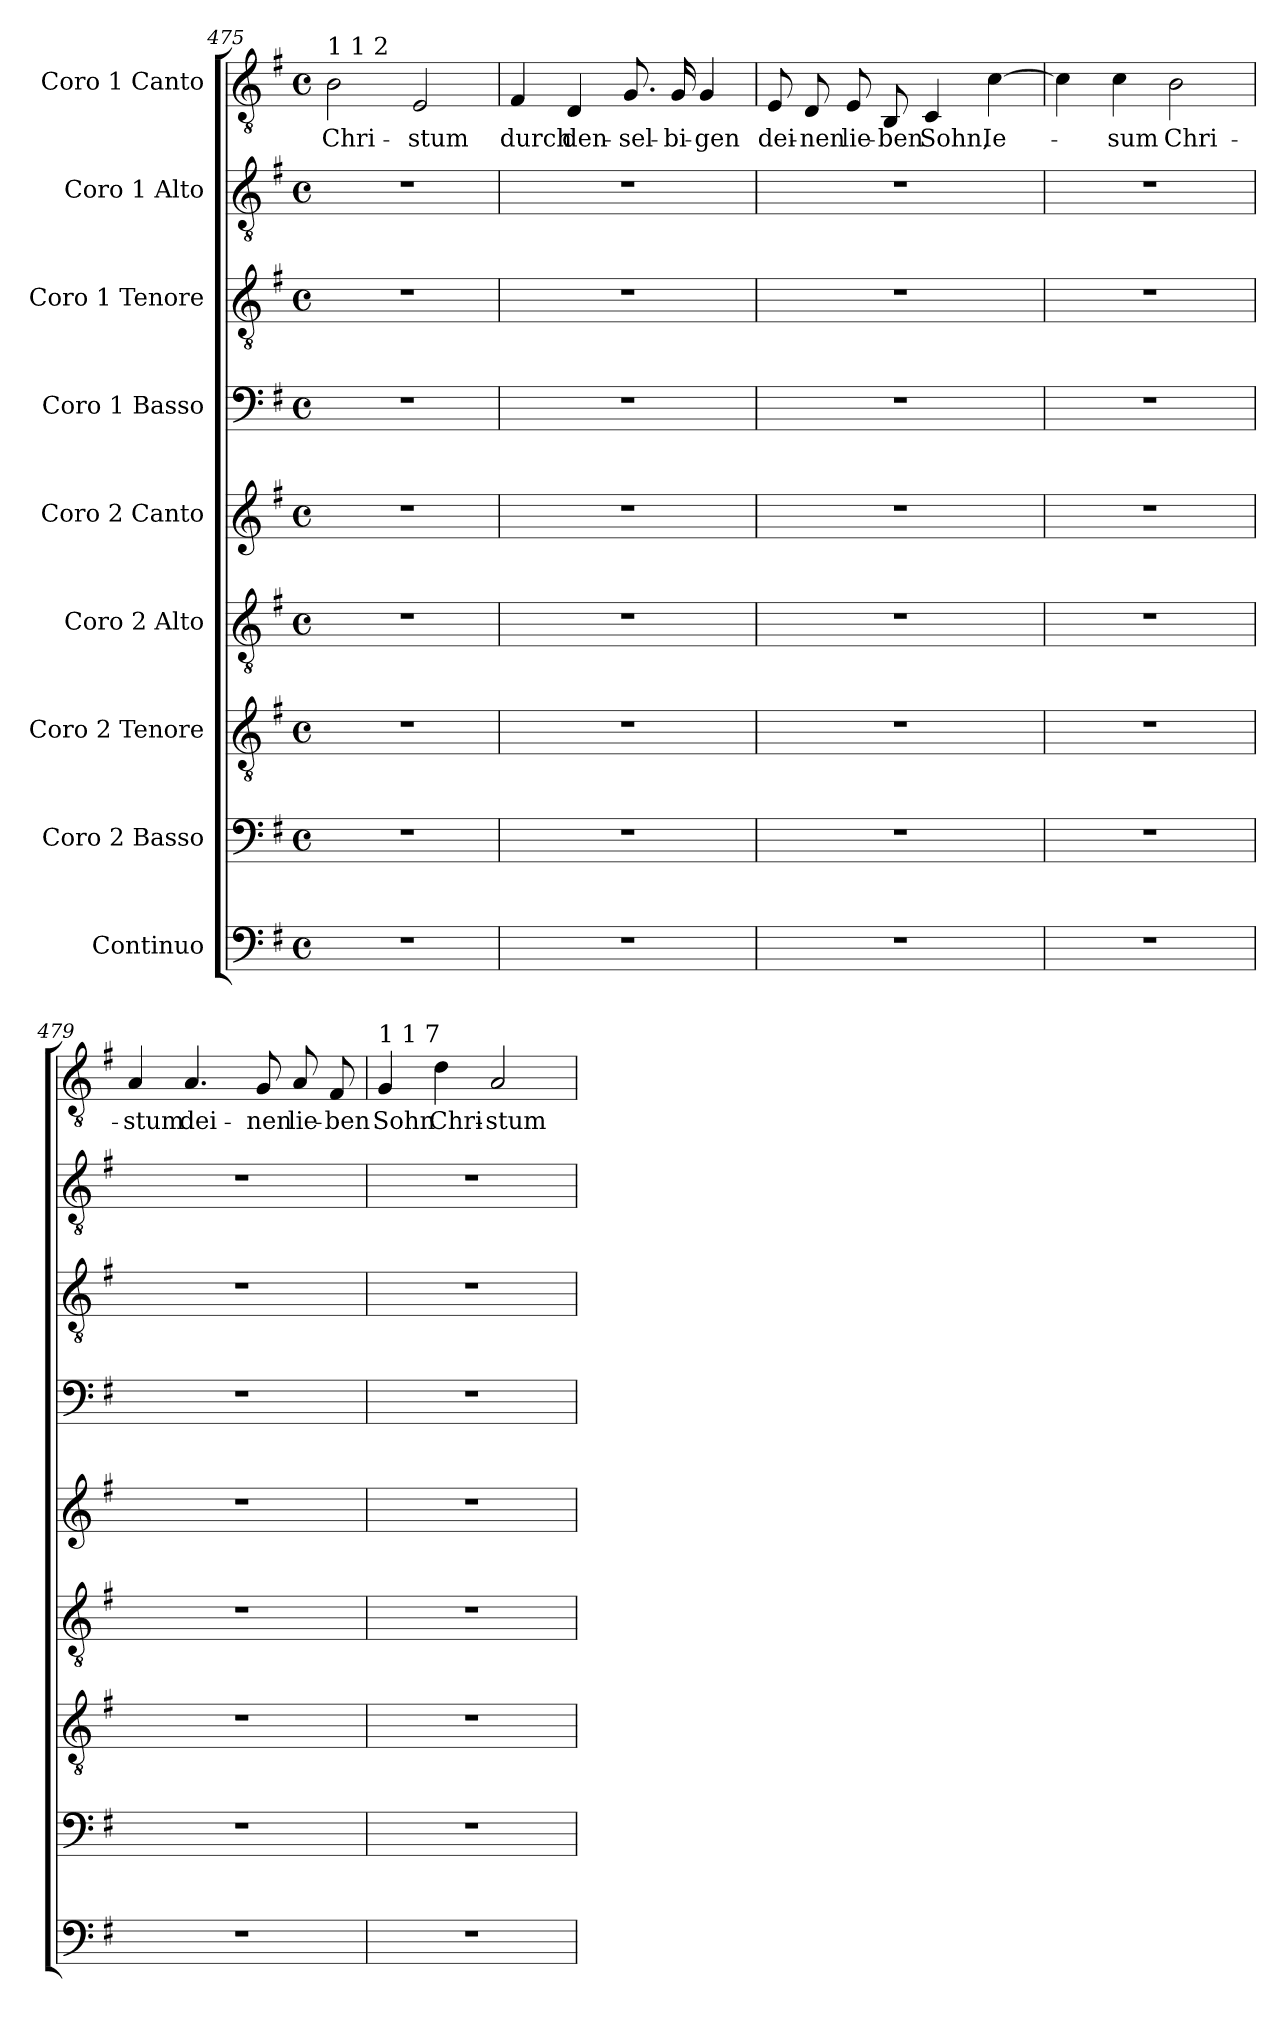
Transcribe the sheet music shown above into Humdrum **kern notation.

**kern	**kern	**kern	**kern	**kern	**kern	**kern	**kern	**kern	**text
*part9	*part8	*part7	*part6	*part5	*part4	*part3	*part2	*part1	*part1
*staff9	*staff8	*staff7	*staff6	*staff5	*staff4	*staff3	*staff2	*staff1	*staff1
*I"Continuo	*I"Coro 2  Basso	*I"Coro 2  Tenore	*I"Coro 2  Alto	*I"Coro 2  Canto	*I"Coro 1  Basso	*I"Coro 1  Tenore	*I"Coro 1  Alto	*I"Coro 1  Canto	*
!!LO:LB:g=z
*clefF4	*clefF4	*clefGv2	*clefGv2	*clefG2	*clefF4	*clefGv2	*clefGv2	*clefGv2	*
*k[f#]	*k[f#]	*k[f#]	*k[f#]	*k[f#]	*k[f#]	*k[f#]	*k[f#]	*k[f#]	*
*G:	*G:	*G:	*G:	*G:	*G:	*G:	*G:	*G:	*
*M4/4	*M4/4	*M4/4	*M4/4	*M4/4	*M4/4	*M4/4	*M4/4	*M4/4	*
*met(c)	*met(c)	*met(c)	*met(c)	*met(c)	*met(c)	*met(c)	*met(c)	*met(c)	*
=475	=475	=475	=475	=475	=475	=475	=475	=475	=475
!	!	!	!	!	!	!	!	!LO:TX:a:t=1 1 2	!
!	!	!	!	!	!	!	!	!	!LO:LY:b:cj
1r	1r	1r	1r	1r	1r	1r	1r	2B\	Chri-
!	!	!	!	!	!	!	!	!	!LO:LY:b:cj
.	.	.	.	.	.	.	.	2E/	-stum
=476	=476	=476	=476	=476	=476	=476	=476	=476	=476
!	!	!	!	!	!	!	!	!	!LO:LY:b:cj
1r	1r	1r	1r	1r	1r	1r	1r	4F#/	durch
!	!	!	!	!	!	!	!	!	!LO:LY:b:cj
.	.	.	.	.	.	.	.	4D/	den-
!	!	!	!	!	!	!	!	!	!LO:LY:b:cj
.	.	.	.	.	.	.	.	8.G/	-sel-
!	!	!	!	!	!	!	!	!	!LO:LY:b
.	.	.	.	.	.	.	.	16G/	-bi-
!	!	!	!	!	!	!	!	!	!LO:LY:b:cj
.	.	.	.	.	.	.	.	4G/	-gen
=477	=477	=477	=477	=477	=477	=477	=477	=477	=477
!	!	!	!	!	!	!	!	!	!LO:LY:b
1r	1r	1r	1r	1r	1r	1r	1r	8E/	dei-
!	!	!	!	!	!	!	!	!	!LO:LY:b:rj
.	.	.	.	.	.	.	.	8D/	-nen
!	!	!	!	!	!	!	!	!	!LO:LY:b:cj
.	.	.	.	.	.	.	.	8E/	lie-
!	!	!	!	!	!	!	!	!	!LO:LY:b:cj
.	.	.	.	.	.	.	.	8BB/	-ben
!	!	!	!	!	!	!	!	!	!LO:LY:b:cj
.	.	.	.	.	.	.	.	4C/	Sohn,
!	!	!	!	!	!	!	!	!	!LO:LY:b:cj
.	.	.	.	.	.	.	.	[>4c\	Ie-
=478	=478	=478	=478	=478	=478	=478	=478	=478	=478
1r	1r	1r	1r	1r	1r	1r	1r	4c\]	.
!	!	!	!	!	!	!	!	!	!LO:LY:b:cj
.	.	.	.	.	.	.	.	4c\	-sum
!	!	!	!	!	!	!	!	!	!LO:LY:b:cj
.	.	.	.	.	.	.	.	2B\	Chri-
=479	=479	=479	=479	=479	=479	=479	=479	=479	=479
!	!	!	!	!	!	!	!	!	!LO:LY:b:cj
1r	1r	1r	1r	1r	1r	1r	1r	4A/	-stum
!	!	!	!	!	!	!	!	!	!LO:LY:b:cj
.	.	.	.	.	.	.	.	4.A/	dei-
!	!	!	!	!	!	!	!	!	!LO:LY:b:cj
.	.	.	.	.	.	.	.	8G/	-nen
!	!	!	!	!	!	!	!	!	!LO:LY:b
.	.	.	.	.	.	.	.	8A/	lie-
!	!	!	!	!	!	!	!	!	!LO:LY:b:rj
.	.	.	.	.	.	.	.	8F#/	-ben
!!LO:LB:g=z
=480	=480	=480	=480	=480	=480	=480	=480	=480	=480
!	!	!	!	!	!	!	!	!LO:TX:a:t=1 1 7	!
!	!	!	!	!	!	!	!	!	!LO:LY:b:cj
1r	1r	1r	1r	1r	1r	1r	1r	4G/	Sohn
!	!	!	!	!	!	!	!	!	!LO:LY:b:cj
.	.	.	.	.	.	.	.	4d\	Chri-
!	!	!	!	!	!	!	!	!	!LO:LY:b:cj
.	.	.	.	.	.	.	.	2A/	-stum
=	=	=	=	=	=	=	=	=	=
*-	*-	*-	*-	*-	*-	*-	*-	*-	*-
